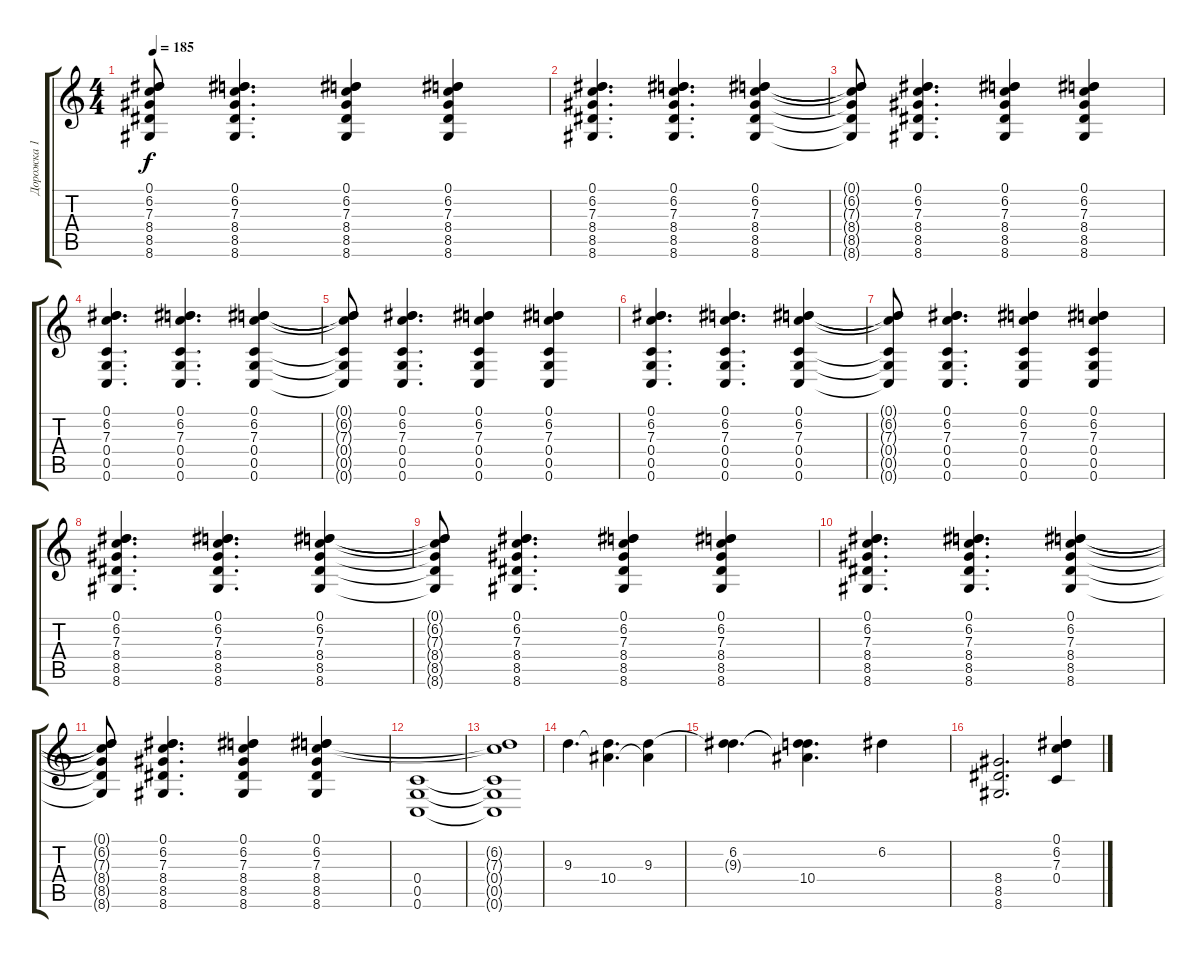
\track ("Дорожка 1" "Дорожка 1") {instrument distortionguitar}
\staff {score tabs}
\tuning (D4 A3 F3 C3 G2 C2) {hide}
\ts (4 4)
\tempo 185
\clef g2
\ks c
(0.1{t} 6.2{t} 7.3{t} 8.4{t} 8.5{t} 8.6{t}).8{dy f} (0.1 6.2 7.3 8.4 8.5 8.6).4{d} (0.1 6.2 7.3 8.4 8.5 8.6).4 (0.1 6.2 7.3 8.4 8.5 8.6).4 |
(0.1 6.2 7.3 8.4 8.5 8.6).4{d} (0.1 6.2 7.3 8.4 8.5 8.6).4{d} (0.1 6.2 7.3 8.4 8.5 8.6).4 |
(0.1{t} 6.2{t} 7.3{t} 8.4{t} 8.5{t} 8.6{t}).8 (0.1 6.2 7.3 8.4 8.5 8.6).4{d} (0.1 6.2 7.3 8.4 8.5 8.6).4 (0.1 6.2 7.3 8.4 8.5 8.6).4 |
(0.1 6.2 7.3 0.4 0.5 0.6).4{d} (0.1 6.2 7.3 0.4 0.5 0.6).4{d} (0.1 6.2 7.3 0.4 0.5 0.6).4 |
(0.1{t} 6.2{t} 7.3{t} 0.4{t} 0.5{t} 0.6{t}).8 (0.1 6.2 7.3 0.4 0.5 0.6).4{d} (0.1 6.2 7.3 0.4 0.5 0.6).4 (0.1 6.2 7.3 0.4 0.5 0.6).4 |
(0.1 6.2 7.3 0.4 0.5 0.6).4{d} (0.1 6.2 7.3 0.4 0.5 0.6).4{d} (0.1 6.2 7.3 0.4 0.5 0.6).4 |
(0.1{t} 6.2{t} 7.3{t} 0.4{t} 0.5{t} 0.6{t}).8 (0.1 6.2 7.3 0.4 0.5 0.6).4{d} (0.1 6.2 7.3 0.4 0.5 0.6).4 (0.1 6.2 7.3 0.4 0.5 0.6).4 |
(0.1 6.2 7.3 8.4 8.5 8.6).4{d} (0.1 6.2 7.3 8.4 8.5 8.6).4{d} (0.1 6.2 7.3 8.4 8.5 8.6).4 |
(0.1{t} 6.2{t} 7.3{t} 8.4{t} 8.5{t} 8.6{t}).8 (0.1 6.2 7.3 8.4 8.5 8.6).4{d} (0.1 6.2 7.3 8.4 8.5 8.6).4 (0.1 6.2 7.3 8.4 8.5 8.6).4 |
(0.1 6.2 7.3 8.4 8.5 8.6).4{d} (0.1 6.2 7.3 8.4 8.5 8.6).4{d} (0.1 6.2 7.3 8.4 8.5 8.6).4 |
(0.1{t} 6.2{t} 7.3{t} 8.4{t} 8.5{t} 8.6{t}).8 (0.1 6.2 7.3 8.4 8.5 8.6).4{d} (0.1 6.2 7.3 8.4 8.5 8.6).4 (0.1 6.2 7.3 8.4 8.5 8.6).4 |
(0.4 0.5 0.6).1 |
(6.2{t} 7.3{t} 0.4{t} 0.5{t} 0.6{t}).1 |
9.3.4{d} (9.3{t} 10.4).4{d} (9.3 10.4{t}).4 |
(6.2 9.3{t}).4{d} (6.2{t} 9.3{t} 10.4).4{d} 6.2.4 |
(8.4 8.5 8.6).2{d} (0.1 6.2 7.3 0.4).4
